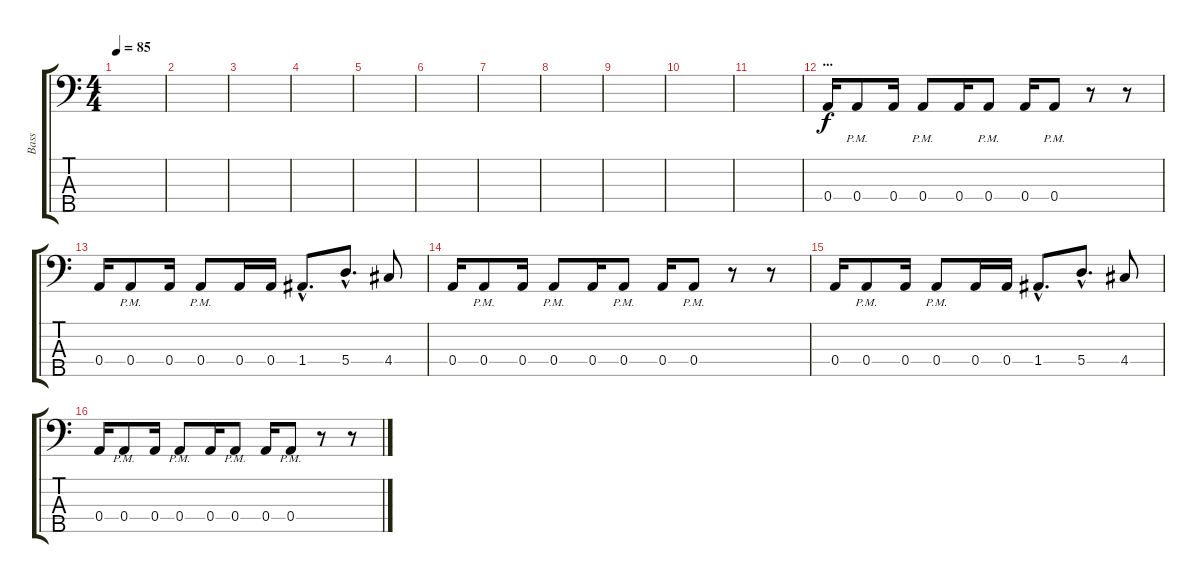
\track ("Bass" "Bass") {instrument electricbassfinger}
\staff {score tabs}
\tuning (C3 G2 D2 A1 E1) {hide}
\ts (4 4)
\tempo 85
\clef f4
\ks c
|
|
|
|
|
|
|
|
|
|
|
\section ("" "...")
0.4.16 0.4{pm}.8 0.4.16 0.4{pm}.8 0.4.16 0.4{pm}.8 0.4.16 0.4{pm}.8 r.8 r.8 |
0.4.16 0.4{pm}.8 0.4.16 0.4{pm}.8 0.4.16 0.4.16 1.4{hac}.8{d} 5.4{hac}.8{d} 4.4.8 |
0.4.16 0.4{pm}.8 0.4.16 0.4{pm}.8 0.4.16 0.4{pm}.8 0.4.16 0.4{pm}.8 r.8 r.8 |
0.4.16 0.4{pm}.8 0.4.16 0.4{pm}.8 0.4.16 0.4.16 1.4{hac}.8{d} 5.4{hac}.8{d} 4.4.8 |
0.4.16 0.4{pm}.8 0.4.16 0.4{pm}.8 0.4.16 0.4{pm}.8 0.4.16 0.4{pm}.8 r.8 r.8
